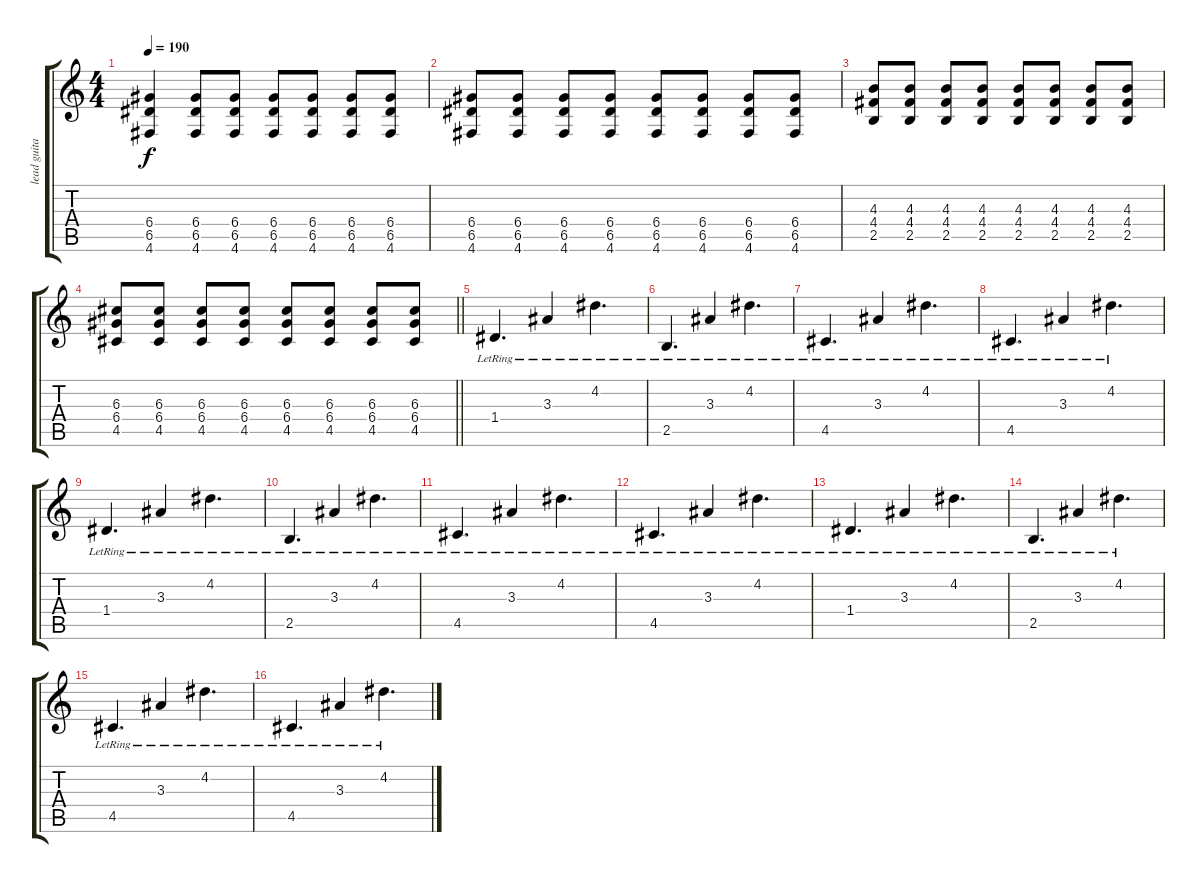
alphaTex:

\track ("lead guitar" "lead guita") {instrument overdrivenguitar}
\staff {score tabs}
\tuning (E4 B3 G3 D3 A2 D2) {hide}
\ts (4 4)
\tempo 190
\clef g2
\ks c
(6.4 6.5 4.6).4{dy f} (6.4 6.5 4.6).8 (6.4 6.5 4.6).8 (6.4 6.5 4.6).8 (6.4 6.5 4.6).8 (6.4 6.5 4.6).8 (6.4 6.5 4.6).8 |
(6.4 6.5 4.6).8 (6.4 6.5 4.6).8 (6.4 6.5 4.6).8 (6.4 6.5 4.6).8 (6.4 6.5 4.6).8 (6.4 6.5 4.6).8 (6.4 6.5 4.6).8 (6.4 6.5 4.6).8 |
(4.3 4.4 2.5).8 (4.3 4.4 2.5).8 (4.3 4.4 2.5).8 (4.3 4.4 2.5).8 (4.3 4.4 2.5).8 (4.3 4.4 2.5).8 (4.3 4.4 2.5).8 (4.3 4.4 2.5).8 |
\barLineRight lightlight
(6.3 6.4 4.5).8 (6.3 6.4 4.5).8 (6.3 6.4 4.5).8 (6.3 6.4 4.5).8 (6.3 6.4 4.5).8 (6.3 6.4 4.5).8 (6.3 6.4 4.5).8 (6.3 6.4 4.5).8 |
1.4{lr}.4{d} 3.3{lr}.4 4.2{lr}.4{d} |
2.5{lr}.4{d} 3.3{lr}.4 4.2{lr}.4{d} |
4.5{lr}.4{d} 3.3{lr}.4 4.2{lr}.4{d} |
4.5{lr}.4{d} 3.3{lr}.4 4.2{lr}.4{d} |
1.4{lr}.4{d} 3.3{lr}.4 4.2{lr}.4{d} |
2.5{lr}.4{d} 3.3{lr}.4 4.2{lr}.4{d} |
4.5{lr}.4{d} 3.3{lr}.4 4.2{lr}.4{d} |
4.5{lr}.4{d} 3.3{lr}.4 4.2{lr}.4{d} |
1.4{lr}.4{d} 3.3{lr}.4 4.2{lr}.4{d} |
2.5{lr}.4{d} 3.3{lr}.4 4.2{lr}.4{d} |
4.5{lr}.4{d} 3.3{lr}.4 4.2{lr}.4{d} |
4.5{lr}.4{d} 3.3{lr}.4 4.2{lr}.4{d}
